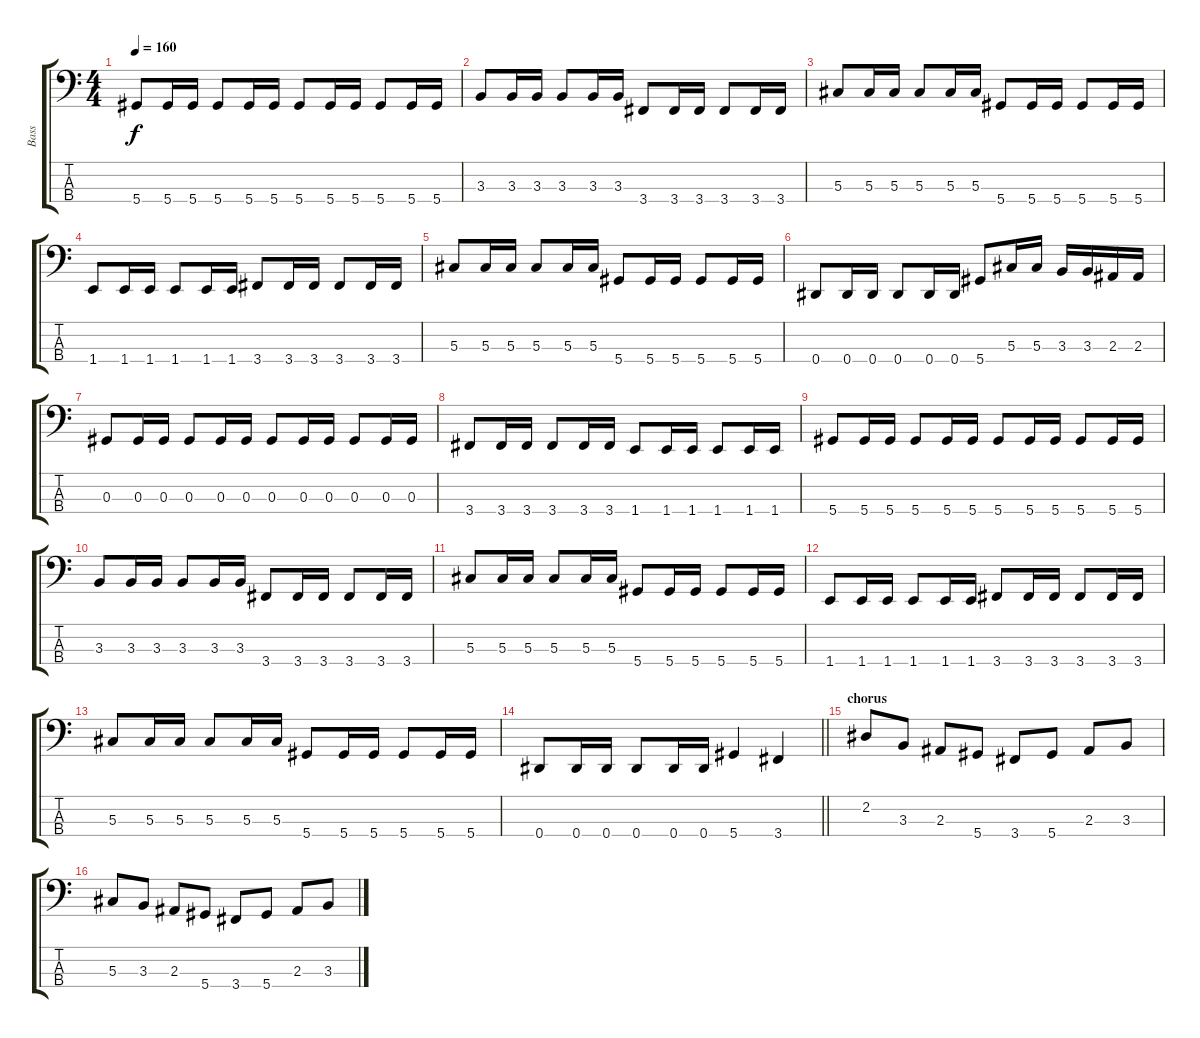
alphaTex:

\track ("Bass" "Bass") {instrument electricbassfinger}
\staff {score tabs}
\tuning (Gb2 Db2 Ab1 Eb1) {hide}
\ts (4 4)
\tempo 160
\clef f4
\ks c
5.4.8{dy f} 5.4.16 5.4.16 5.4.8 5.4.16 5.4.16 5.4.8 5.4.16 5.4.16 5.4.8 5.4.16 5.4.16 |
3.3.8 3.3.16 3.3.16 3.3.8 3.3.16 3.3.16 3.4.8 3.4.16 3.4.16 3.4.8 3.4.16 3.4.16 |
5.3.8 5.3.16 5.3.16 5.3.8 5.3.16 5.3.16 5.4.8 5.4.16 5.4.16 5.4.8 5.4.16 5.4.16 |
1.4.8 1.4.16 1.4.16 1.4.8 1.4.16 1.4.16 3.4.8 3.4.16 3.4.16 3.4.8 3.4.16 3.4.16 |
5.3.8 5.3.16 5.3.16 5.3.8 5.3.16 5.3.16 5.4.8 5.4.16 5.4.16 5.4.8 5.4.16 5.4.16 |
0.4.8 0.4.16 0.4.16 0.4.8 0.4.16 0.4.16 5.4.8 5.3.16 5.3.16 3.3.16 3.3.16 2.3.16 2.3.16 |
0.3.8 0.3.16 0.3.16 0.3.8 0.3.16 0.3.16 0.3.8 0.3.16 0.3.16 0.3.8 0.3.16 0.3.16 |
3.4.8 3.4.16 3.4.16 3.4.8 3.4.16 3.4.16 1.4.8 1.4.16 1.4.16 1.4.8 1.4.16 1.4.16 |
5.4.8 5.4.16 5.4.16 5.4.8 5.4.16 5.4.16 5.4.8 5.4.16 5.4.16 5.4.8 5.4.16 5.4.16 |
3.3.8 3.3.16 3.3.16 3.3.8 3.3.16 3.3.16 3.4.8 3.4.16 3.4.16 3.4.8 3.4.16 3.4.16 |
5.3.8 5.3.16 5.3.16 5.3.8 5.3.16 5.3.16 5.4.8 5.4.16 5.4.16 5.4.8 5.4.16 5.4.16 |
1.4.8 1.4.16 1.4.16 1.4.8 1.4.16 1.4.16 3.4.8 3.4.16 3.4.16 3.4.8 3.4.16 3.4.16 |
5.3.8 5.3.16 5.3.16 5.3.8 5.3.16 5.3.16 5.4.8 5.4.16 5.4.16 5.4.8 5.4.16 5.4.16 |
\barLineRight lightlight
0.4.8 0.4.16 0.4.16 0.4.8 0.4.16 0.4.16 5.4.4 3.4.4 |
\section ("" "chorus")
2.2.8 3.3.8 2.3.8 5.4.8 3.4.8 5.4.8 2.3.8 3.3.8 |
5.3.8 3.3.8 2.3.8 5.4.8 3.4.8 5.4.8 2.3.8 3.3.8
